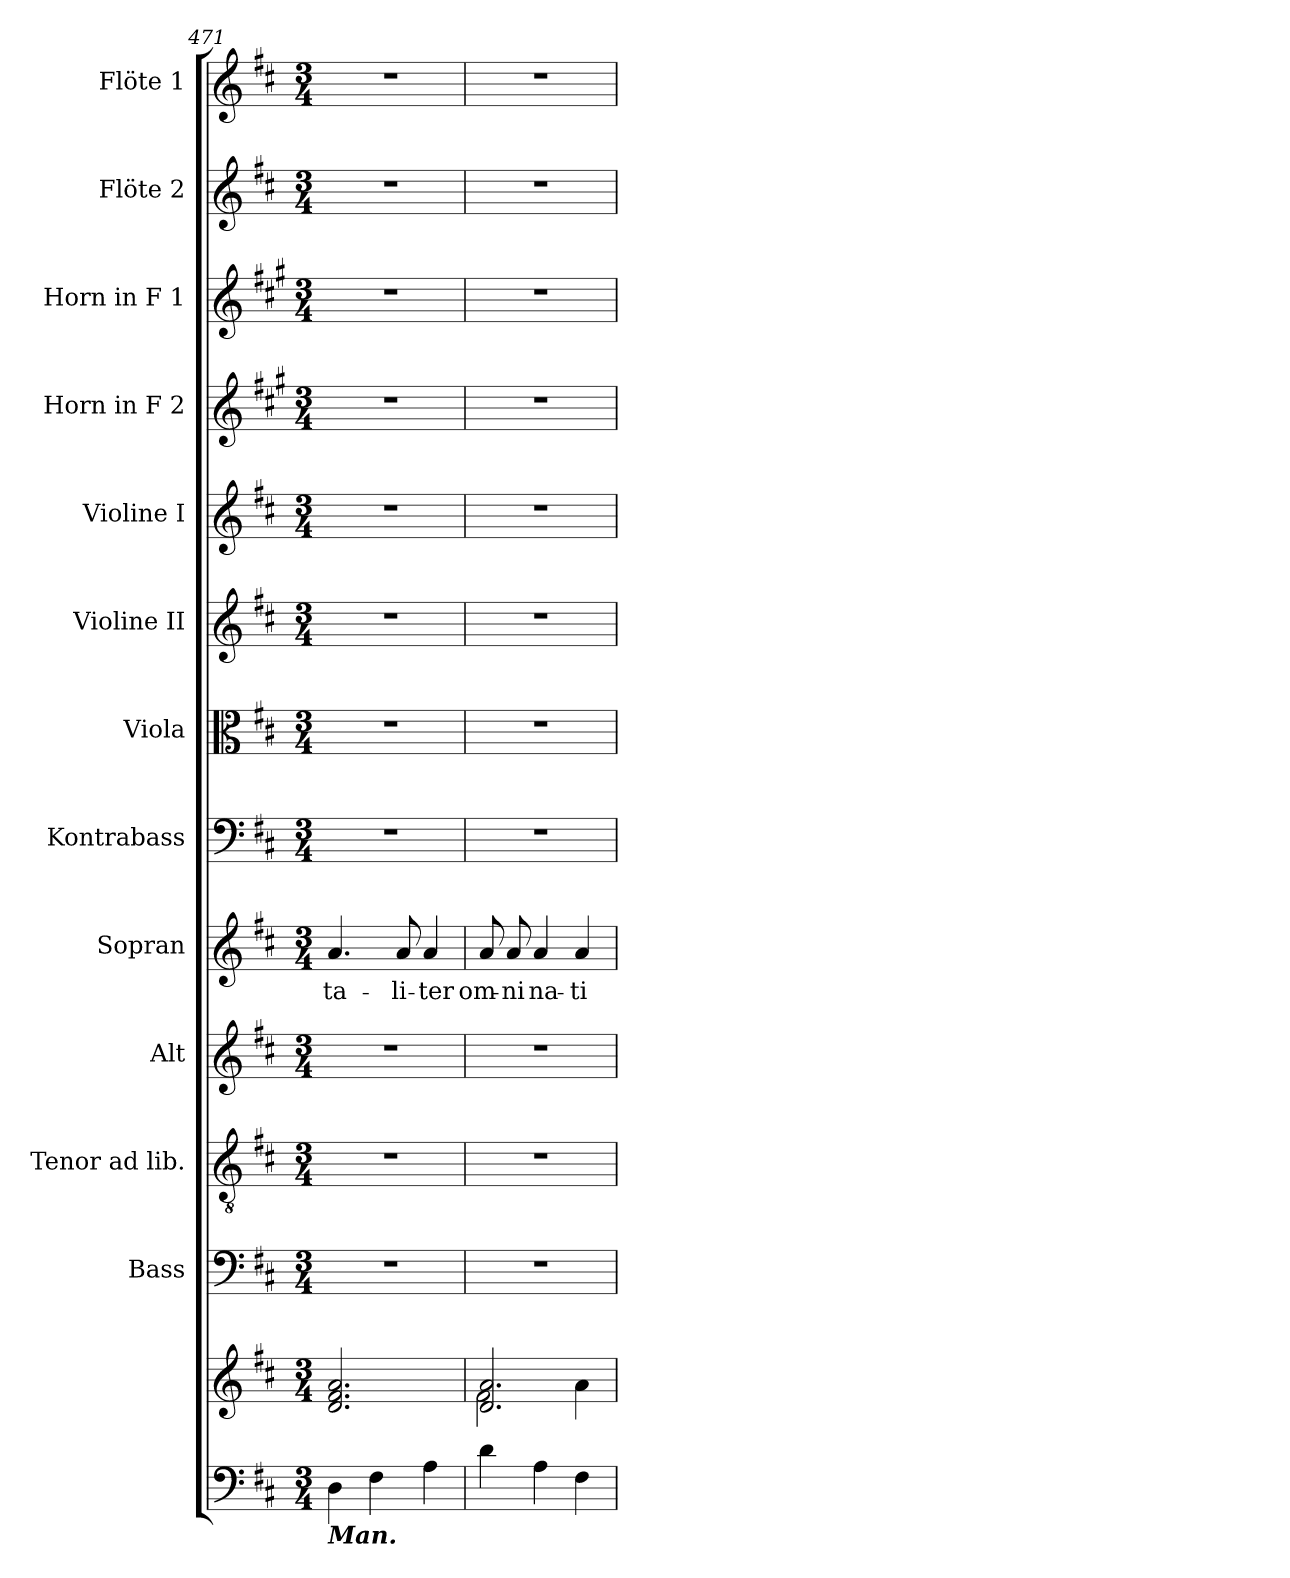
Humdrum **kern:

**kern	**kern	**kern	**kern	**kern	**kern	**text	**kern	**kern	**kern	**kern	**kern	**kern	**kern	**kern
*part13	*part13	*part12	*part11	*part10	*part9	*part9	*part8	*part7	*part6	*part5	*part4	*part3	*part2	*part1
*staff14	*staff13	*staff12	*staff11	*staff10	*staff9	*staff9	*staff8	*staff7	*staff6	*staff5	*staff4	*staff3	*staff2	*staff1
*	*	*I"Bass	*I"Tenor ad lib.	*I"Alt	*I"Sopran	*	*I"Kontrabass	*I"Viola	*I"Violine II	*I"Violine I	*I"Horn in F 2	*I"Horn in F 1	*I"Flöte 2	*I"Flöte 1
*	*	*I'B.	*I'T.	*I'A.	*I'S.	*	*I'Kb.	*I'Vla.	*I'Vl. II	*I'Vl. I	*	*	*I'Fl. 2	*I'Fl. 1
*clefF4	*clefG2	*clefF4	*clefGv2	*clefG2	*clefG2	*	*clefF4	*clefC3	*clefG2	*clefG2	*clefG2	*clefG2	*clefG2	*clefG2
*	*	*	*	*	*	*	*ITrd7c12	*	*	*	*ITrd4c7	*ITrd4c7	*	*
*k[f#c#]	*k[f#c#]	*k[f#c#]	*k[f#c#]	*k[f#c#]	*k[f#c#]	*	*k[f#c#]	*k[f#c#]	*k[f#c#]	*k[f#c#]	*k[f#c#]	*k[f#c#]	*k[f#c#]	*k[f#c#]
*D:	*D:	*D:	*D:	*D:	*D:	*	*D:	*D:	*D:	*D:	*D:	*D:	*D:	*D:
*M3/4	*M3/4	*M3/4	*M3/4	*M3/4	*M3/4	*	*M3/4	*M3/4	*M3/4	*M3/4	*M3/4	*M3/4	*M3/4	*M3/4
=471	=471	=471	=471	=471	=471	=471	=471	=471	=471	=471	=471	=471	=471	=471
!LO:TX:b:Bi:t=Man.	!	!	!	!	!	!	!	!	!	!	!	!	!	!
!	!	!	!	!	!	!LO:LY:b	!	!	!	!	!	!	!	!
4D\	2.d/ 2.f#/ 2.a/	2.r	2.r	2.r	4.a/	ta-	2.r	2.r	2.r	2.r	2.r	2.r	2.r	2.r
4F#\	.	.	.	.	.	.	.	.	.	.	.	.	.	.
!	!	!	!	!	!	!LO:LY:b	!	!	!	!	!	!	!	!
.	.	.	.	.	8a/	-li-	.	.	.	.	.	.	.	.
!	!	!	!	!	!	!LO:LY:b	!	!	!	!	!	!	!	!
4A\	.	.	.	.	4a/	-ter	.	.	.	.	.	.	.	.
=472	=472	=472	=472	=472	=472	=472	=472	=472	=472	=472	=472	=472	=472	=472
*	*^	*	*	*	*	*	*	*	*	*	*	*	*	*
!	!	!	!	!	!	!	!LO:LY:b	!	!	!	!	!	!	!	!
4d\	2.d/ 2.a/	2f#\	2.r	2.r	2.r	8a/	om-	2.r	2.r	2.r	2.r	2.r	2.r	2.r	2.r
!	!	!	!	!	!	!	!LO:LY:b	!	!	!	!	!	!	!	!
.	.	.	.	.	.	8a/	-ni	.	.	.	.	.	.	.	.
!	!	!	!	!	!	!	!LO:LY:b	!	!	!	!	!	!	!	!
4A\	.	.	.	.	.	4a/	na-	.	.	.	.	.	.	.	.
!	!	!	!	!	!	!	!LO:LY:b	!	!	!	!	!	!	!	!
4F#\	.	4a\	.	.	.	4a/	-ti-	.	.	.	.	.	.	.	.
*	*v	*v	*	*	*	*	*	*	*	*	*	*	*	*	*
=	=	=	=	=	=	=	=	=	=	=	=	=	=	=
*-	*-	*-	*-	*-	*-	*-	*-	*-	*-	*-	*-	*-	*-	*-
